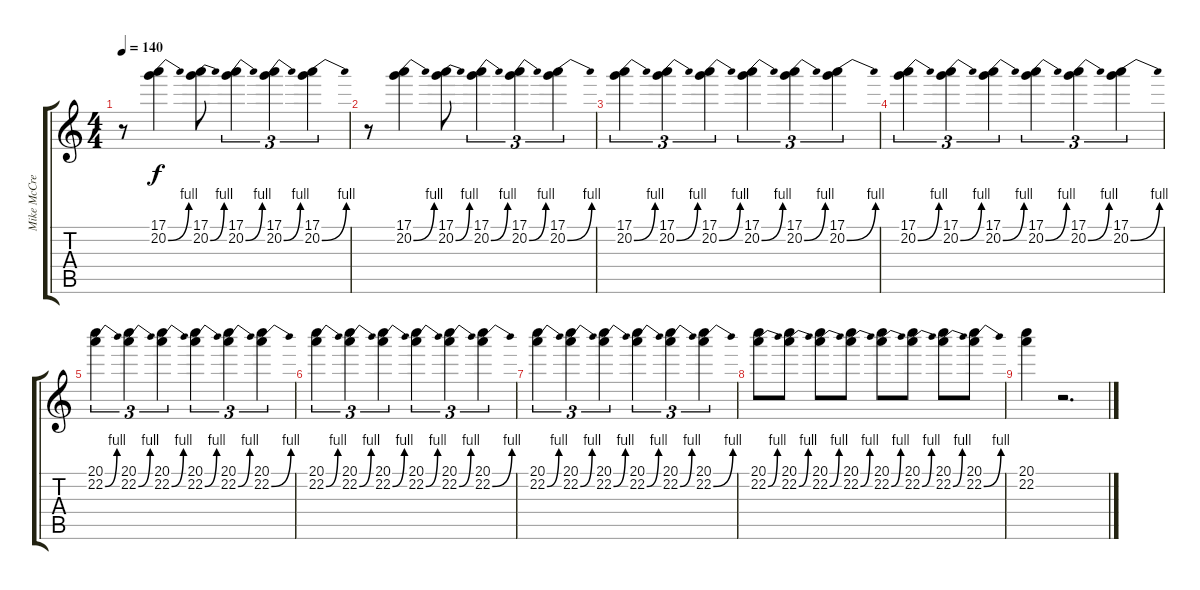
\track ("Mike McCready" "Mike McCre") {instrument distortionguitar}
\staff {score tabs}
\tuning (E4 B3 G3 D3 A2 D2) {hide}
\ts (4 4)
\tempo 140
\clef g2
\ks c
r.8{dy f} (17.1 20.2{be (bend 0 0 60 4)}).4 (17.1 20.2{be (bend 0 0 60 4)}).8 (17.1 20.2{be (bend 0 0 60 4)}).4{tu (3 2)} (17.1 20.2{be (bend 0 0 60 4)}).4{tu (3 2)} (17.1 20.2{be (bend 0 0 60 4)}).4{tu (3 2)} |
r.8 (17.1 20.2{be (bend 0 0 60 4)}).4 (17.1 20.2{be (bend 0 0 60 4)}).8 (17.1 20.2{be (bend 0 0 60 4)}).4{tu (3 2)} (17.1 20.2{be (bend 0 0 60 4)}).4{tu (3 2)} (17.1 20.2{be (bend 0 0 60 4)}).4{tu (3 2)} |
(17.1 20.2{be (bend 0 0 60 4)}).4{tu (3 2)} (17.1 20.2{be (bend 0 0 60 4)}).4{tu (3 2)} (17.1 20.2{be (bend 0 0 60 4)}).4{tu (3 2)} (17.1 20.2{be (bend 0 0 60 4)}).4{tu (3 2)} (17.1 20.2{be (bend 0 0 60 4)}).4{tu (3 2)} (17.1 20.2{be (bend 0 0 60 4)}).4{tu (3 2)} |
(17.1 20.2{be (bend 0 0 60 4)}).4{tu (3 2)} (17.1 20.2{be (bend 0 0 60 4)}).4{tu (3 2)} (17.1 20.2{be (bend 0 0 60 4)}).4{tu (3 2)} (17.1 20.2{be (bend 0 0 60 4)}).4{tu (3 2)} (17.1 20.2{be (bend 0 0 60 4)}).4{tu (3 2)} (17.1 20.2{be (bend 0 0 60 4)}).4{tu (3 2)} |
(20.1 22.2{be (bend 0 0 60 4)}).4{tu (3 2)} (20.1 22.2{be (bend 0 0 60 4)}).4{tu (3 2)} (20.1 22.2{be (bend 0 0 60 4)}).4{tu (3 2)} (20.1 22.2{be (bend 0 0 60 4)}).4{tu (3 2)} (20.1 22.2{be (bend 0 0 60 4)}).4{tu (3 2)} (20.1 22.2{be (bend 0 0 60 4)}).4{tu (3 2)} |
(20.1 22.2{be (bend 0 0 60 4)}).4{tu (3 2)} (20.1 22.2{be (bend 0 0 60 4)}).4{tu (3 2)} (20.1 22.2{be (bend 0 0 60 4)}).4{tu (3 2)} (20.1 22.2{be (bend 0 0 60 4)}).4{tu (3 2)} (20.1 22.2{be (bend 0 0 60 4)}).4{tu (3 2)} (20.1 22.2{be (bend 0 0 60 4)}).4{tu (3 2)} |
(20.1 22.2{be (bend 0 0 60 4)}).4{tu (3 2)} (20.1 22.2{be (bend 0 0 60 4)}).4{tu (3 2)} (20.1 22.2{be (bend 0 0 60 4)}).4{tu (3 2)} (20.1 22.2{be (bend 0 0 60 4)}).4{tu (3 2)} (20.1 22.2{be (bend 0 0 60 4)}).4{tu (3 2)} (20.1 22.2{be (bend 0 0 60 4)}).4{tu (3 2)} |
(20.1 22.2{be (bend 0 0 60 4)}).8 (20.1 22.2{be (bend 0 0 60 4)}).8 (20.1 22.2{be (bend 0 0 60 4)}).8 (20.1 22.2{be (bend 0 0 60 4)}).8 (20.1 22.2{be (bend 0 0 60 4)}).8 (20.1 22.2{be (bend 0 0 60 4)}).8 (20.1 22.2{be (bend 0 0 60 4)}).8 (20.1 22.2{be (bend 0 0 60 4)}).8 |
(20.1 22.2).4 r.2{d}
